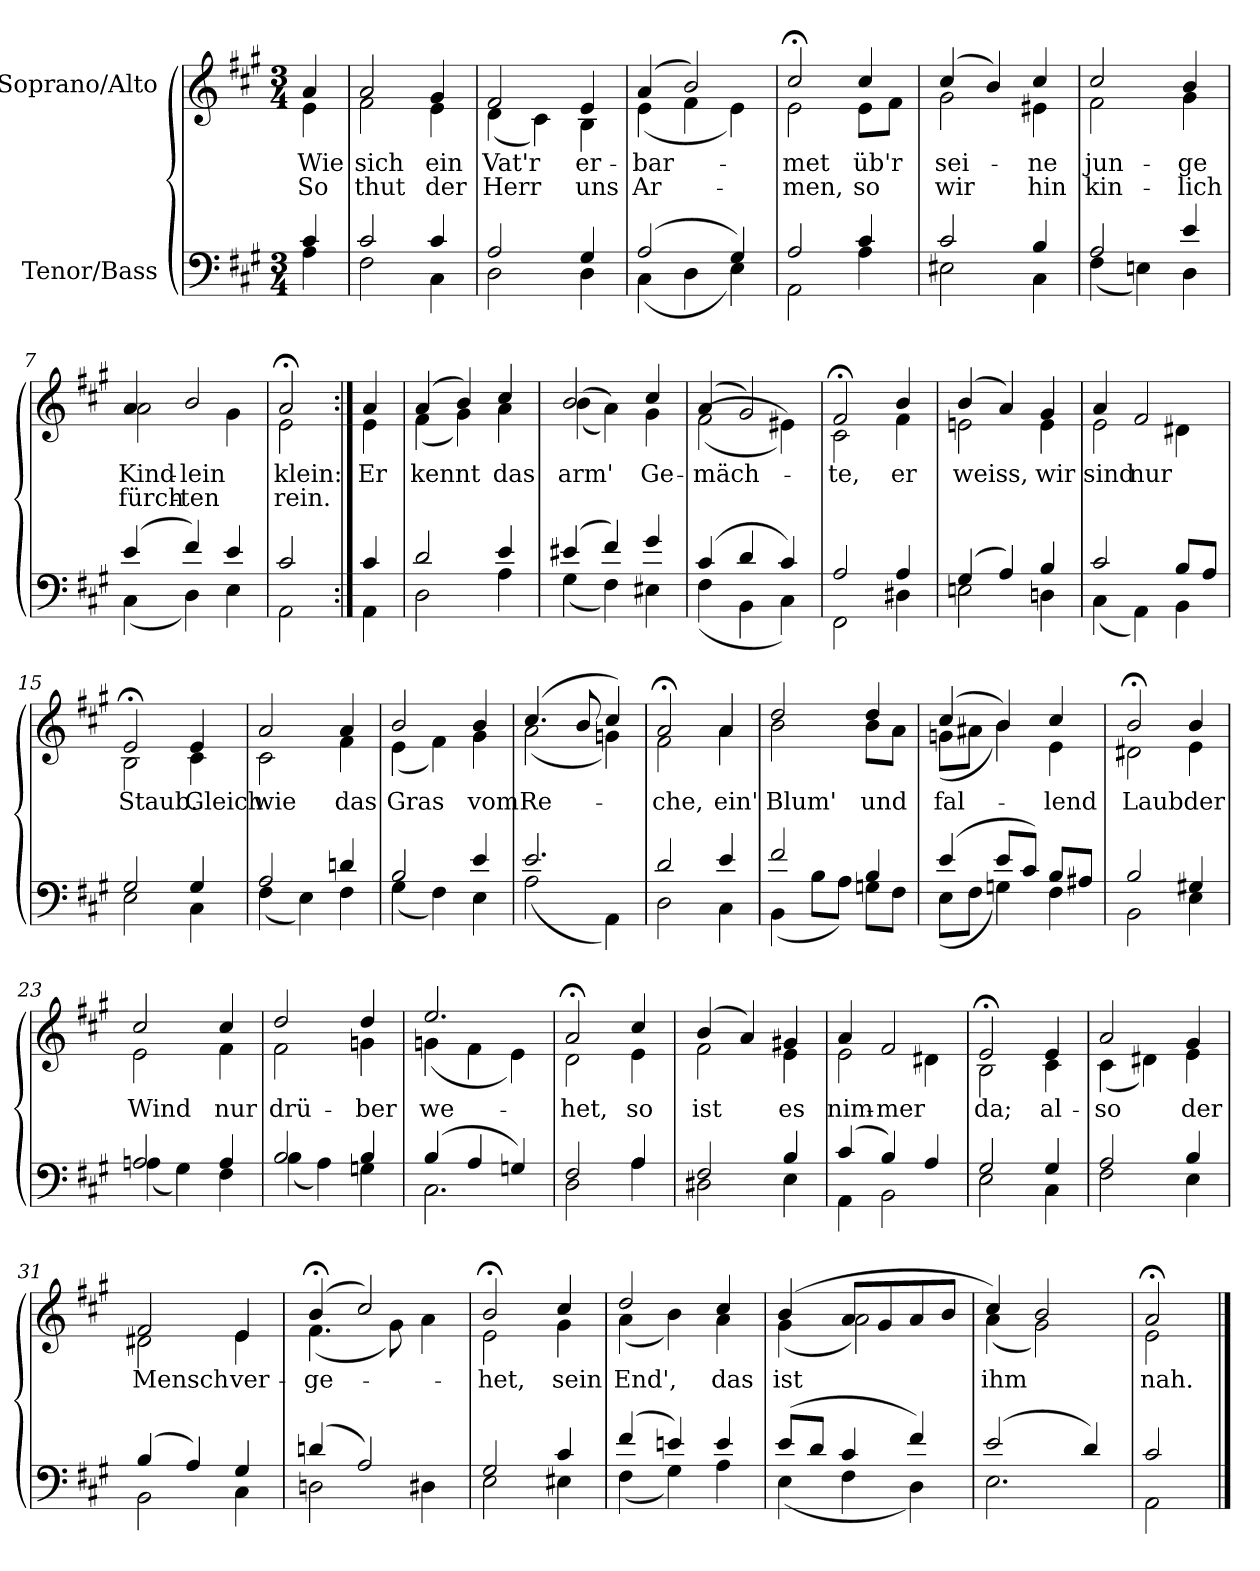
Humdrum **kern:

**kern	**kern	**text	**text
*part2	*part1	*part1	*part1
*staff2	*staff1	*staff1	*staff1
*I"Tenor/Bass	*I"Soprano/Alto	*	*
*clefF4	*clefG2	*	*
*k[f#c#g#]	*k[f#c#g#]	*	*
*M3/4	*M3/4	*	*
=	=	=	=
*^	*	*	*
!	!	!	!LO:LY:b	!LO:LY:b
*	*	*^	*	*
4c#/	4A\	4a/	4e\	Wie	So
=1	=1	=1	=1	=1	=1
!	!	!	!	!LO:LY:b	!LO:LY:b
2c#/	2F#\	2a/	2f#\	sich	thut
!	!	!	!	!LO:LY:b	!LO:LY:b
4c#/	4C#\	4g#/	4e\	ein	der
=2	=2	=2	=2	=2	=2
!	!	!	!	!LO:LY:b	!LO:LY:b
2A/	2D\	2f#/	(4d\	Vat'r	Herr
.	.	.	4c#\)	.	.
!	!	!	!	!LO:LY:b	!LO:LY:b
4G#/	4D\	4e/	4B\	er-	uns
=3	=3	=3	=3	=3	=3
!	!	!	!	!LO:LY:b	!LO:LY:b
(2A/	(4C#\	(4a/	(4e\	-bar-	Ar-
.	4D\	2b/)	4f#\	.	.
4G#/)	4E\)	.	4e\)	.	.
=4	=4	=4	=4	=4	=4
!	!	!	!	!LO:LY:b	!LO:LY:b
2A/	2AA\	2cc#;</	2e\	-met	-men,
!	!	!	!	!LO:LY:b	!LO:LY:b
4c#/	4A\	4cc#/	8e\L	üb'r	so
.	.	.	8f#\J	.	.
=5	=5	=5	=5	=5	=5
!	!	!	!	!LO:LY:b	!LO:LY:b
2c#/	2E#X\	(4cc#/	2g#\	sei-	wir
.	.	4b/)	.	.	.
!	!	!	!	!LO:LY:b	!LO:LY:b
4B/	4C#\	4cc#/	4e#X\	-ne	hin
=6	=6	=6	=6	=6	=6
!	!	!	!	!LO:LY:b	!LO:LY:b
2A/	(4F#\	2cc#/	2f#\	jun-	kin-
.	4En\)	.	.	.	.
!	!	!	!	!LO:LY:b	!LO:LY:b
4e/	4D\	4b/	4g#\	-ge	-lich
=7	=7	=7	=7	=7	=7
!	!	!	!	!LO:LY:b	!LO:LY:b
(4e/	(4C#\	4a/	2a\	Kind-	fürch-
!	!	!	!	!LO:LY:b	!LO:LY:b
4f#/)	4D\)	2b/	.	lein	-ten
4e/	4E\	.	4g#\	.	.
=8	=8	=8	=8	=8	=8
!	!	!	!	!LO:LY:b	!LO:LY:b
2c#/	2AA\	2a;</	2e\	klein:	rein.
!!LO:LB:g=z	!!
=8X1:|!	=8X1:|!	=8X1:|!	=8X1:|!	=8X1:|!	=8X1:|!
!	!	!	!	!LO:LY:b	!
4c#/	4AA\	4a/	4e\	Er	.
=9	=9	=9	=9	=9	=9
!	!	!	!	!LO:LY:b	!
2d/	2D\	(4a/	(4f#\	kennt	.
.	.	4b/)	4g#\)	.	.
!	!	!	!	!LO:LY:b	!
4e/	4A\	4cc#/	4a\	das	.
=10	=10	=10	=10	=10	=10
!	!	!	!	!LO:LY:b	!
(4e#X/	(4G#\	2b/	((4b\	arm'	.
4f#/)	4F#\)	.	4a\))	.	.
!	!	!	!	!LO:LY:b	!
4g#/	4E#X\	4cc#/	4g#\	Ge-	.
=11	=11	=11	=11	=11	=11
!	!	!	!	!LO:LY:b	!
(4c#/	(4F#\	(4a/	((2f#\	-mäch-	.
4d/	4BB\	2g#/)	.	.	.
4c#/)	4C#\)	.	4e#X\))	.	.
=12	=12	=12	=12	=12	=12
!	!	!	!	!LO:LY:b	!
2A/	2FF#\	2f#;</	2c#\	-te,	.
!	!	!	!	!LO:LY:b	!
4A/	4D#X\	4b/	4f#\	er	.
=13	=13	=13	=13	=13	=13
!	!	!	!	!LO:LY:b	!
(4G#/	2En\	(4b/	2en\	weiss,	.
4A/)	.	4a/)	.	.	.
!	!	!	!	!LO:LY:b	!
4B/	4Dn\	4g#/	4e\	wir	.
=14	=14	=14	=14	=14	=14
!	!	!	!	!LO:LY:b	!
2c#/	(4C#\	4a/	2e\	sind	.
!	!	!	!	!LO:LY:b	!
.	4AA\)	2f#/	.	nur	.
8B/L	4BB\	.	4d#X\	.	.
8A/J	.	.	.	.	.
!!LO:LB:g=z	!!
=15	=15	=15	=15	=15	=15
!	!	!	!	!LO:LY:b	!
2G#/	2E\	2e;</	2B\	Staub.	.
!	!	!	!	!LO:LY:b	!
4G#/	4C#\	4e/	4c#\	Gleich	.
=16	=16	=16	=16	=16	=16
!	!	!	!	!LO:LY:b	!
2A/	(4F#\	2a/	2c#\	wie	.
.	4E\)	.	.	.	.
!	!	!	!	!LO:LY:b	!
4dn/	4F#\	4a/	4f#\	das	.
=17	=17	=17	=17	=17	=17
!	!	!	!	!LO:LY:b	!
2B/	(4G#\	2b/	(4e\	Gras	.
.	4F#\)	.	4f#\)	.	.
!	!	!	!	!LO:LY:b	!
4e/	4E\	4b/	4g#\	vom	.
=18	=18	=18	=18	=18	=18
!	!	!	!	!LO:LY:b	!
2.e/	(2A\	(4.cc#/	(2a\	Re-	.
.	.	8b/	.	.	.
.	4AA\)	4cc#/)	4gn\)	.	.
=19	=19	=19	=19	=19	=19
!	!	!	!	!LO:LY:b	!
2d/	2D\	2a;</	2f#\	-che,	.
!	!	!	!	!LO:LY:b	!
4e/	4C#\	4a/	4a\	ein'	.
=20	=20	=20	=20	=20	=20
!	!	!	!	!LO:LY:b	!
2f#/	(4BB\	2dd/	2b\	Blum'	.
.	8B\L	.	.	.	.
.	8A\J)	.	.	.	.
!	!	!	!	!LO:LY:b	!
4B/	8Gn\L	4dd/	8b\L	und	.
.	8F#\J	.	8a\J	.	.
=21	=21	=21	=21	=21	=21
!	!	!	!	!LO:LY:b	!
(4e/	(8E\L	(4cc#/	(8gn\L	fal-	.
.	8F#\J	.	8a#X\J	.	.
8e/L	4Gn\)	4b/)	4b\)	.	.
8c#/J)	.	.	.	.	.
!	!	!	!	!LO:LY:b	!
8B/L	4F#\	4cc#/	4e\	-lend	.
8A#X/J	.	.	.	.	.
!!LO:LB:g=z	!!
=22	=22	=22	=22	=22	=22
!	!	!	!	!LO:LY:b	!
2B/	2BB\	2b;</	2d#X\	Laub	.
!	!	!	!	!LO:LY:b	!
4G#X/	4E\	4b/	4e\	der	.
=23	=23	=23	=23	=23	=23
!	!	!	!	!LO:LY:b	!
2An/	(4A\	2cc#/	2e\	Wind	.
.	4G#\)	.	.	.	.
!	!	!	!	!LO:LY:b	!
4A/	4F#\	4cc#/	4f#\	nur	.
=24	=24	=24	=24	=24	=24
!	!	!	!	!LO:LY:b	!
2B/	(4B\	2dd/	2f#\	drü-	.
.	4A\)	.	.	.	.
!	!	!	!	!LO:LY:b	!
4B/	4Gn\	4dd/	4gn\	-ber	.
=25	=25	=25	=25	=25	=25
!	!	!	!	!LO:LY:b	!
(4B/	2.C#\	2.ee/	(4gn\	we-	.
4A/	.	.	4f#\	.	.
4Gn/)	.	.	4e\)	.	.
=26	=26	=26	=26	=26	=26
!	!	!	!	!LO:LY:b	!
2F#/	2D\	2a;</	2d\	-het,	.
!	!	!	!	!LO:LY:b	!
4A/	4A\	4cc#/	4e\	so	.
=27	=27	=27	=27	=27	=27
!	!	!	!	!LO:LY:b	!
2F#/	2D#X\	(4b/	2f#\	ist	.
.	.	4a/)	.	.	.
!	!	!	!	!LO:LY:b	!
4B/	4E\	4g#X/	4e\	es	.
=28	=28	=28	=28	=28	=28
!	!	!	!	!LO:LY:b	!
(4c#/	4AA\	4a/	2e\	nim-	.
!	!	!	!	!LO:LY:b	!
4B/)	2BB\	2f#/	.	-mer	.
4A/	.	.	4d#X\	.	.
=29	=29	=29	=29	=29	=29
!	!	!	!	!LO:LY:b	!
2G#/	2E\	2e;</	2B\	da;	.
!	!	!	!	!LO:LY:b	!
4G#/	4C#\	4e/	4c#\	al-	.
!!LO:LB:g=z	!!
=30	=30	=30	=30	=30	=30
!	!	!	!	!LO:LY:b	!
2A/	2F#\	2a/	(4c#\	-so	.
.	.	.	4d#X\)	.	.
!	!	!	!	!LO:LY:b	!
4B/	4E\	4g#/	4e\	der	.
=31	=31	=31	=31	=31	=31
!	!	!	!	!LO:LY:b	!
(4B/	2BB\	2f#/	2d#X\	Mensch	.
4A/)	.	.	.	.	.
!	!	!	!	!LO:LY:b	!
4G#/	4C#\	4e/	4e\	ver-	.
=32	=32	=32	=32	=32	=32
!	!	!	!	!LO:LY:b	!
(4dn/	2Dn\	(4b;</	(4.f#\	-ge-	.
2A/)	.	2cc#/)	.	.	.
.	.	.	8g#\)	.	.
.	4D#X\	.	4a\	.	.
=33	=33	=33	=33	=33	=33
!	!	!	!	!LO:LY:b	!
2G#/	2E\	2b;</	2e\	-het,	.
!	!	!	!	!LO:LY:b	!
4c#/	4E#X\	4cc#/	4g#\	sein	.
=34	=34	=34	=34	=34	=34
!	!	!	!	!LO:LY:b	!
(4f#/	(4F#\	2dd/	(4a\	End',	.
4en/)	4G#\)	.	4b\)	.	.
!	!	!	!	!LO:LY:b	!
4e/	4A\	4cc#/	4a\	das	.
=35	=35	=35	=35	=35	=35
!	!	!	!	!LO:LY:b	!
(8e/L	(4E\	(4b/	(4g#\	ist	.
8d/J	.	.	.	.	.
4c#/	4F#\	8a/L	2a\)	.	.
.	.	8g#/	.	.	.
4f#/)	4D\)	8a/	.	.	.
.	.	8b/J	.	.	.
=36	=36	=36	=36	=36	=36
!	!	!	!	!LO:LY:b	!
(2e/	2.E\	4cc#/)	(4a\	ihm	.
.	.	2b/	2g#\)	.	.
4d/)	.	.	.	.	.
=37	=37	=37	=37	=37	=37
!	!	!	!	!LO:LY:b	!
2c#/	2AA\	2a;</	2e\	nah.	.
*v	*v	*	*	*	*
*	*v	*v	*	*
==	==	==	==
*-	*-	*-	*-
